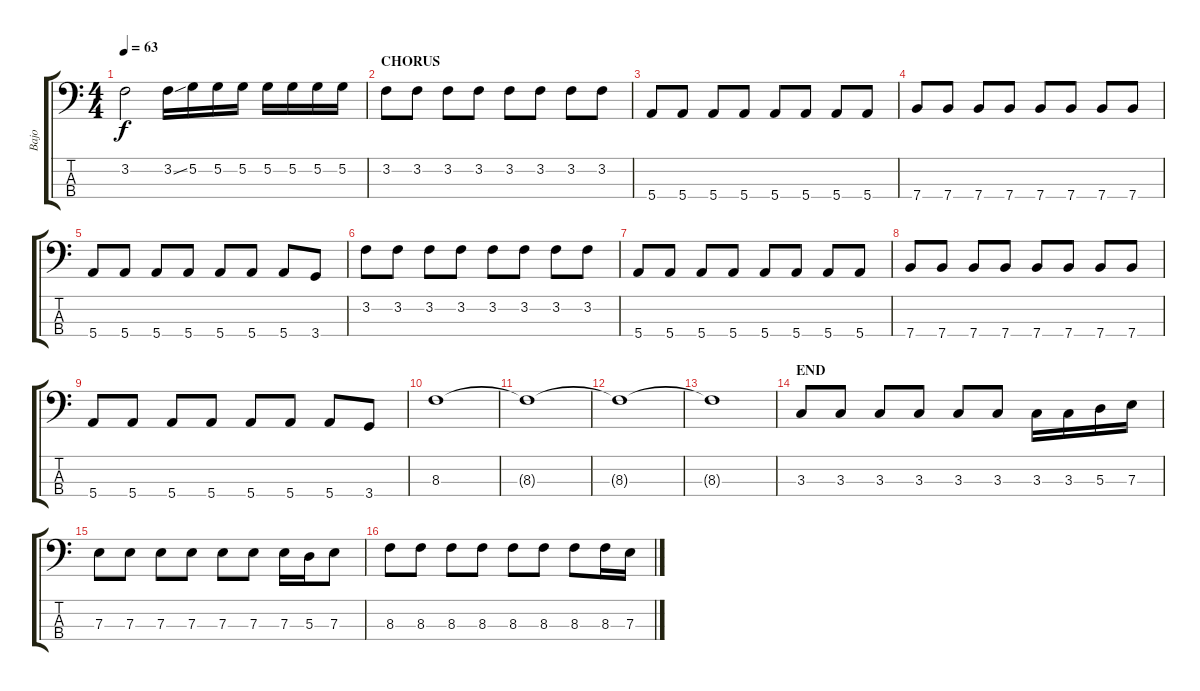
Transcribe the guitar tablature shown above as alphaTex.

\track ("Bajo" "Bajo") {instrument electricbassfinger}
\staff {score tabs}
\tuning (G2 D2 A1 E1) {hide}
\ts (4 4)
\tempo 63
\clef f4
\ks c
3.2.2{dy f} 3.2{ss}.16 5.2.16 5.2.16 5.2.16 5.2.16 5.2.16 5.2.16 5.2.16 |
\section ("" "CHORUS")
3.2.8 3.2.8 3.2.8 3.2.8 3.2.8 3.2.8 3.2.8 3.2.8 |
5.4.8 5.4.8 5.4.8 5.4.8 5.4.8 5.4.8 5.4.8 5.4.8 |
7.4.8 7.4.8 7.4.8 7.4.8 7.4.8 7.4.8 7.4.8 7.4.8 |
5.4.8 5.4.8 5.4.8 5.4.8 5.4.8 5.4.8 5.4.8 3.4.8 |
3.2.8 3.2.8 3.2.8 3.2.8 3.2.8 3.2.8 3.2.8 3.2.8 |
5.4.8 5.4.8 5.4.8 5.4.8 5.4.8 5.4.8 5.4.8 5.4.8 |
7.4.8 7.4.8 7.4.8 7.4.8 7.4.8 7.4.8 7.4.8 7.4.8 |
5.4.8 5.4.8 5.4.8 5.4.8 5.4.8 5.4.8 5.4.8 3.4.8 |
8.3.1 |
8.3{t}.1 |
8.3{t}.1 |
8.3{t}.1 |
\section ("" "END")
3.3.8 3.3.8 3.3.8 3.3.8 3.3.8 3.3.8 3.3.16 3.3.16 5.3.16 7.3.16 |
7.3.8 7.3.8 7.3.8 7.3.8 7.3.8 7.3.8 7.3.16 5.3.16 7.3.8 |
8.3.8 8.3.8 8.3.8 8.3.8 8.3.8 8.3.8 8.3.8 8.3.16 7.3.16
